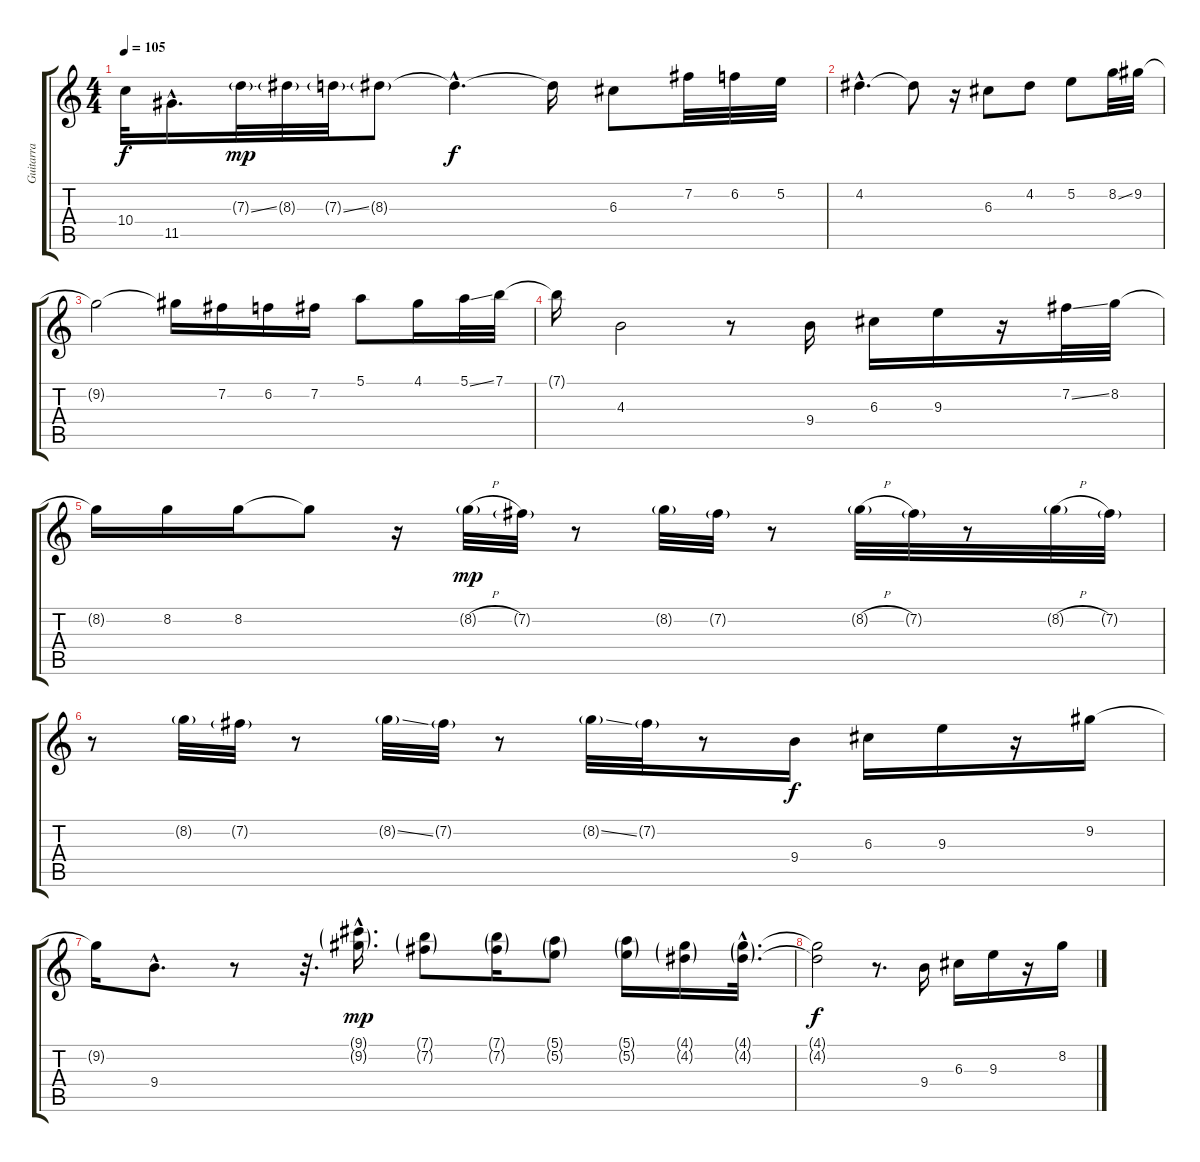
\track ("Guitarra" "Guitarra") {instrument electricguitarjazz}
\staff {score tabs}
\tuning (E4 B3 G3 D3 A2 E2) {hide}
\ts (4 4)
\tempo 105
\clef g2
\ks c
10.4{t}.32{dy f} 11.5{hac}.16{d} 7.3{ss g}.32{dy mp} 8.3{g}.32 7.3{ss g}.32 8.3{g}.8 8.3{hac t}.4{d dy f} 8.3{t}.16 6.3.8 7.2.32 6.2.32 5.2.32 |
4.2{hac}.4{d} 4.2{t}.8 r.16 6.3.8 4.2.8 5.2.8 8.2{ss}.32 9.2.32 |
9.2{t}.2 9.2{t}.16 7.2.16 6.2.16 7.2.16 5.1.8 4.1.16 5.1{ss}.32 7.1.32 |
7.1{t}.16 4.3.2 r.8 9.4.16 6.3.16 9.3.16 r.16 7.2{ss}.32 8.2.32 |
8.2{t}.16 8.2.16 8.2.16 8.2{t}.8 r.16 8.2{h g}.32{dy mp} 7.2{g}.32 r.8 8.2{g}.32 7.2{g}.32 r.8 8.2{h g}.32 7.2{g}.32 r.8 8.2{h g}.32 7.2{g}.32 |
r.8 8.2{g}.32 7.2{g}.32 r.8 8.2{ss g}.32 7.2{g}.32 r.8 8.2{ss g}.32 7.2{g}.32 r.8 9.4.16{dy f} 6.3.16 9.3.16 r.16 9.2.16 |
9.2{t}.16 9.4{hac}.8{d} r.8 r.32{d} (9.1{g hac} 9.2{g hac}).16{d dy mp} (7.1{g} 7.2{g}).8 (7.1{g} 7.2{g}).16 (5.1{g} 5.2{g}).8 (5.1{g} 5.2{g}).16 (4.1{g} 4.2{g}).16 (4.1{g hac} 4.2{g hac}).32{d} |
(4.1{t} 4.2{t}).2{dy f} r.8{d} 9.4.16 6.3.16 9.3.16 r.16 8.2.16
